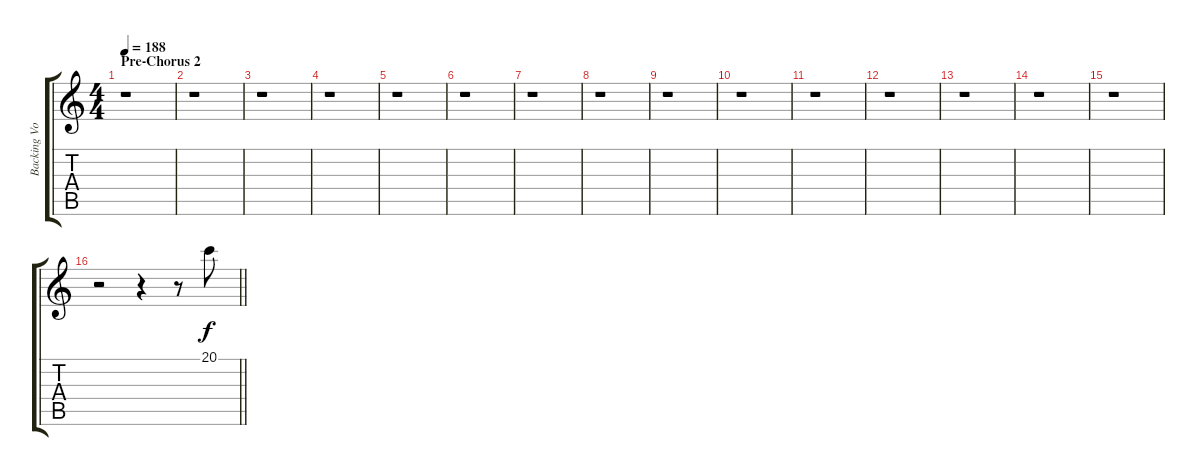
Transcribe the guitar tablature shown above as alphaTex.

\track ("Backing Vocal" "Backing Vo") {instrument choiraahs}
\staff {score tabs}
\tuning (E4 B3 G3 D3 A2 E2) {hide}
\ts (4 4)
\section ("" "Pre-Chorus 2")
\tempo 188
\clef g2
\ks c
r.1{dy f} |
r.1 |
r.1 |
r.1 |
r.1 |
r.1 |
r.1 |
r.1 |
r.1 |
r.1 |
r.1 |
r.1 |
r.1 |
r.1 |
r.1 |
\barLineRight lightlight
r.2 r.4 r.8 20.1.8
